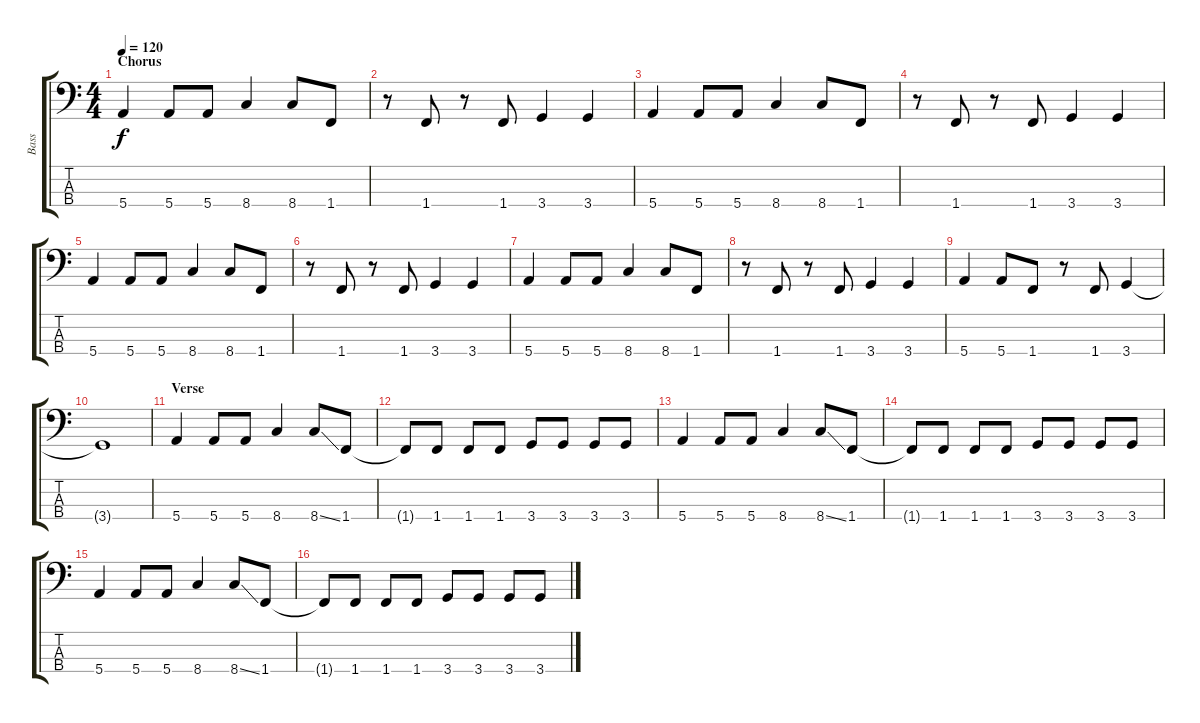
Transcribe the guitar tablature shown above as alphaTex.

\track ("Bass" "Bass") {instrument electricbasspick}
\staff {score tabs}
\tuning (G2 D2 A1 E1) {hide}
\ts (4 4)
\section ("" "Chorus")
\tempo 120
\clef f4
\ks c
5.4.4{dy f} 5.4.8 5.4.8 8.4.4 8.4.8 1.4.8 |
r.8 1.4.8 r.8 1.4.8 3.4.4 3.4.4 |
5.4.4 5.4.8 5.4.8 8.4.4 8.4.8 1.4.8 |
r.8 1.4.8 r.8 1.4.8 3.4.4 3.4.4 |
5.4.4 5.4.8 5.4.8 8.4.4 8.4.8 1.4.8 |
r.8 1.4.8 r.8 1.4.8 3.4.4 3.4.4 |
5.4.4 5.4.8 5.4.8 8.4.4 8.4.8 1.4.8 |
r.8 1.4.8 r.8 1.4.8 3.4.4 3.4.4 |
5.4.4 5.4.8 1.4.8 r.8 1.4.8 3.4.4 |
3.4{t}.1 |
\section ("" "Verse")
5.4.4 5.4.8 5.4.8 8.4.4 8.4{ss}.8 1.4.8 |
1.4{t}.8 1.4.8 1.4.8 1.4.8 3.4.8 3.4.8 3.4.8 3.4.8 |
5.4.4 5.4.8 5.4.8 8.4.4 8.4{ss}.8 1.4.8 |
1.4{t}.8 1.4.8 1.4.8 1.4.8 3.4.8 3.4.8 3.4.8 3.4.8 |
5.4.4 5.4.8 5.4.8 8.4.4 8.4{ss}.8 1.4.8 |
1.4{t}.8 1.4.8 1.4.8 1.4.8 3.4.8 3.4.8 3.4.8 3.4.8
